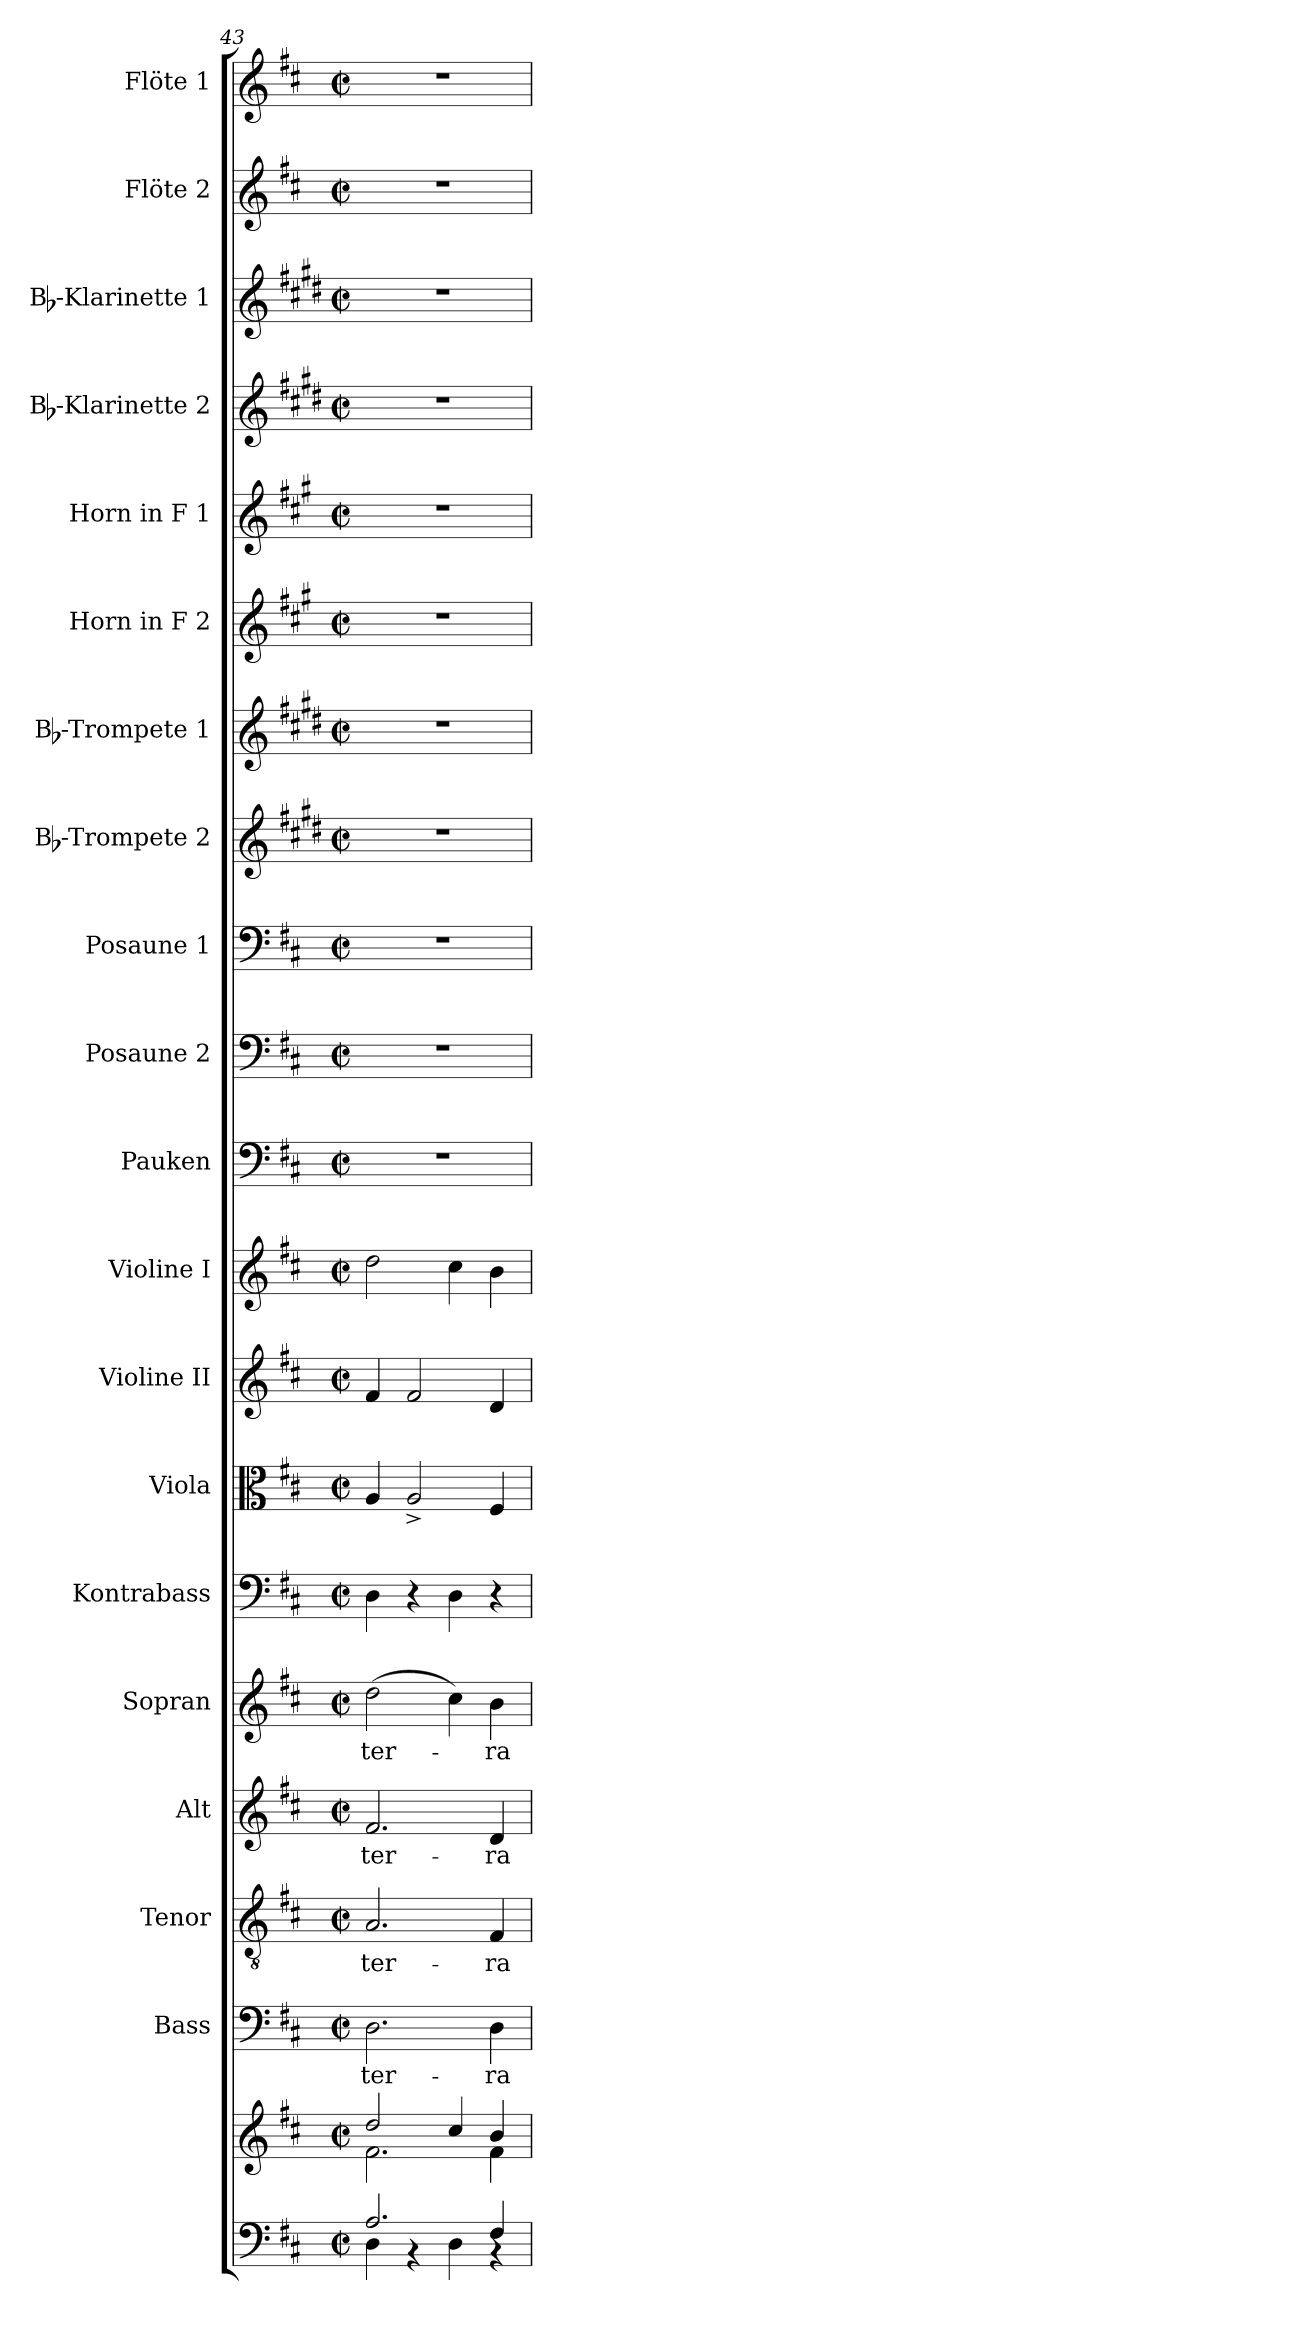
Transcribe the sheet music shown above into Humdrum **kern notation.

**kern	**kern	**kern	**text	**kern	**text	**kern	**text	**kern	**text	**kern	**kern	**kern	**kern	**kern	**kern	**kern	**kern	**kern	**kern	**kern	**kern	**kern	**kern	**kern
*part20	*part20	*part19	*part19	*part18	*part18	*part17	*part17	*part16	*part16	*part15	*part14	*part13	*part12	*part11	*part10	*part9	*part8	*part7	*part6	*part5	*part4	*part3	*part2	*part1
*staff21	*staff20	*staff19	*staff19	*staff18	*staff18	*staff17	*staff17	*staff16	*staff16	*staff15	*staff14	*staff13	*staff12	*staff11	*staff10	*staff9	*staff8	*staff7	*staff6	*staff5	*staff4	*staff3	*staff2	*staff1
*	*	*I"Bass	*	*I"Tenor	*	*I"Alt	*	*I"Sopran	*	*I"Kontrabass	*I"Viola	*I"Violine II	*I"Violine I	*I"Pauken	*I"Posaune 2	*I"Posaune 1	*I"Bb-Trompete 2	*I"Bb-Trompete 1	*I"Horn in F 2	*I"Horn in F 1	*I"Bb-Klarinette 2	*I"Bb-Klarinette 1	*I"Flöte 2	*I"Flöte 1
*	*	*I'B.	*	*I'T.	*	*I'A.	*	*I'S.	*	*I'Kb.	*I'Vla.	*I'Vl. II	*I'Vl. I	*I'Pk.	*I'Pos. 2	*I'Pos. 1	*I'Bb Trp. 2	*I'Bb Trp. 1	*	*	*I'Bb Kl. 2	*I'Bb Kl. 1	*I'Fl. 2	*I'Fl. 1
*clefF4	*clefG2	*clefF4	*	*clefGv2	*	*clefG2	*	*clefG2	*	*clefF4	*clefC3	*clefG2	*clefG2	*clefF4	*clefF4	*clefF4	*clefG2	*clefG2	*clefG2	*clefG2	*clefG2	*clefG2	*clefG2	*clefG2
*	*	*	*	*	*	*	*	*	*	*ITrd7c12	*	*	*	*	*	*	*ITrd1c2	*ITrd1c2	*ITrd4c7	*ITrd4c7	*ITrd1c2	*ITrd1c2	*	*
*k[f#c#]	*k[f#c#]	*k[f#c#]	*	*k[f#c#]	*	*k[f#c#]	*	*k[f#c#]	*	*k[f#c#]	*k[f#c#]	*k[f#c#]	*k[f#c#]	*k[f#c#]	*k[f#c#]	*k[f#c#]	*k[f#c#]	*k[f#c#]	*k[f#c#]	*k[f#c#]	*k[f#c#]	*k[f#c#]	*k[f#c#]	*k[f#c#]
*D:	*D:	*D:	*	*D:	*	*D:	*	*D:	*	*D:	*D:	*D:	*D:	*D:	*D:	*D:	*D:	*D:	*D:	*D:	*D:	*D:	*D:	*D:
*M2/2	*M2/2	*M2/2	*	*M2/2	*	*M2/2	*	*M2/2	*	*M2/2	*M2/2	*M2/2	*M2/2	*M2/2	*M2/2	*M2/2	*M2/2	*M2/2	*M2/2	*M2/2	*M2/2	*M2/2	*M2/2	*M2/2
*met(c|)	*met(c|)	*met(c|)	*	*met(c|)	*	*met(c|)	*	*met(c|)	*	*met(c|)	*met(c|)	*met(c|)	*met(c|)	*met(c|)	*met(c|)	*met(c|)	*met(c|)	*met(c|)	*met(c|)	*met(c|)	*met(c|)	*met(c|)	*met(c|)	*met(c|)
=43	=43	=43	=43	=43	=43	=43	=43	=43	=43	=43	=43	=43	=43	=43	=43	=43	=43	=43	=43	=43	=43	=43	=43	=43
*^	*^	*	*	*	*	*	*	*	*	*	*	*	*	*	*	*	*	*	*	*	*	*	*	*
!	!	!	!	!	!LO:LY:b	!	!LO:LY:b	!	!LO:LY:b	!	!LO:LY:b	!	!	!	!	!	!	!	!	!	!	!	!	!	!	!
2.A/	4D\	2dd/	2.f#\	2.D\	ter-	2.A/	ter-	2.f#/	ter-	(>2dd\	ter-	4DD\	4A/	4f#/	2dd\	1r	1r	1r	1r	1r	1r	1r	1r	1r	1r	1r
.	4rBB	.	.	.	.	.	.	.	.	.	.	4r	2A^</	2f#/	.	.	.	.	.	.	.	.	.	.	.	.
.	4D\	4cc#/	.	.	.	.	.	.	.	4cc#\)	.	4DD\	.	.	4cc#\	.	.	.	.	.	.	.	.	.	.	.
!	!	!	!	!	!LO:LY:b	!	!LO:LY:b	!	!LO:LY:b	!	!LO:LY:b	!	!	!	!	!	!	!	!	!	!	!	!	!	!	!
4F#/	4rAA	4b/	4f#\	4D\	-ra	4F#/	-ra	4d/	-ra	4b\	-ra	4r	4F#/	4d/	4b\	.	.	.	.	.	.	.	.	.	.	.
*v	*v	*	*	*	*	*	*	*	*	*	*	*	*	*	*	*	*	*	*	*	*	*	*	*	*	*
*	*v	*v	*	*	*	*	*	*	*	*	*	*	*	*	*	*	*	*	*	*	*	*	*	*	*
=	=	=	=	=	=	=	=	=	=	=	=	=	=	=	=	=	=	=	=	=	=	=	=	=
*-	*-	*-	*-	*-	*-	*-	*-	*-	*-	*-	*-	*-	*-	*-	*-	*-	*-	*-	*-	*-	*-	*-	*-	*-
